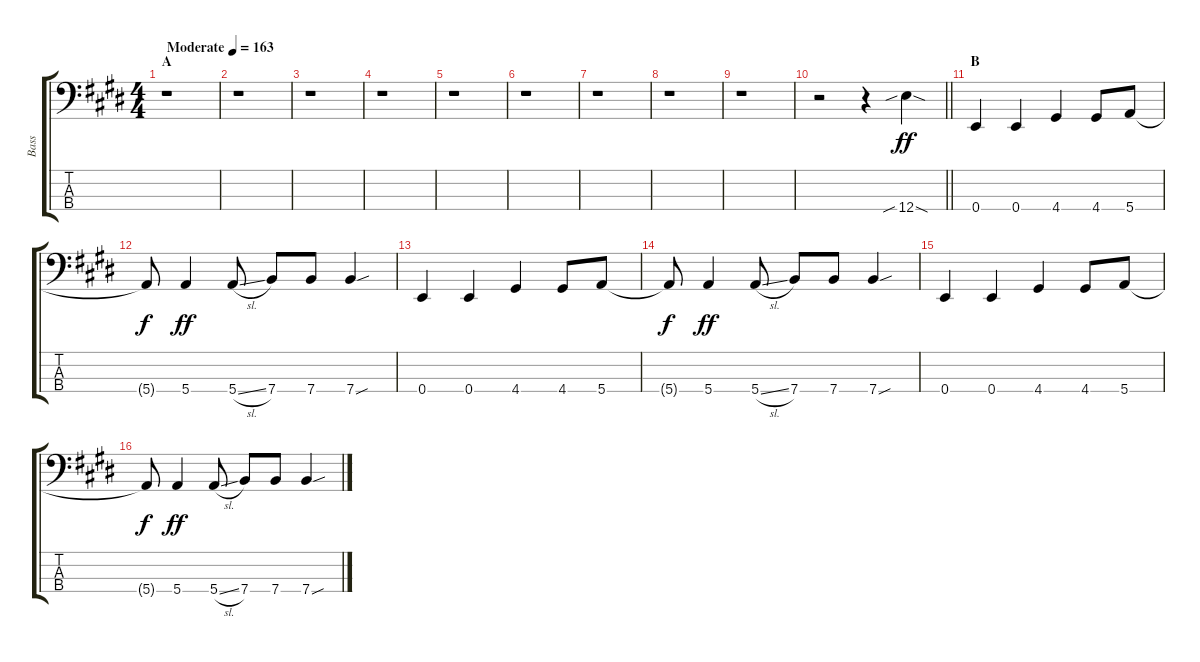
\track ("Bass" "Bass") {instrument electricbasspick}
\staff {score tabs}
\tuning (G2 D2 A1 E1) {hide}
\ts (4 4)
\section ("" "A")
\tempo (163 "Moderate")
\clef f4
\ks e
r.1{dy ff instrument electricbasspick} |
r.1 |
r.1 |
r.1 |
r.1 |
r.1 |
r.1 |
r.1 |
r.1 |
\barLineRight lightlight
r.2 r.4 12.4{sib sod}.4 |
\section ("" "B")
0.4.4 0.4.4 4.4.4 4.4.8 5.4.8 |
5.4{t}.8{dy f} 5.4.4{dy ff} 5.4{sl}.8 7.4.8 7.4.8 7.4{sou}.4 |
0.4.4 0.4.4 4.4.4 4.4.8 5.4.8 |
5.4{t}.8{dy f} 5.4.4{dy ff} 5.4{sl}.8 7.4.8 7.4.8 7.4{sou}.4 |
0.4.4 0.4.4 4.4.4 4.4.8 5.4.8 |
5.4{t}.8{dy f} 5.4.4{dy ff} 5.4{sl}.8 7.4.8 7.4.8 7.4{sou}.4
